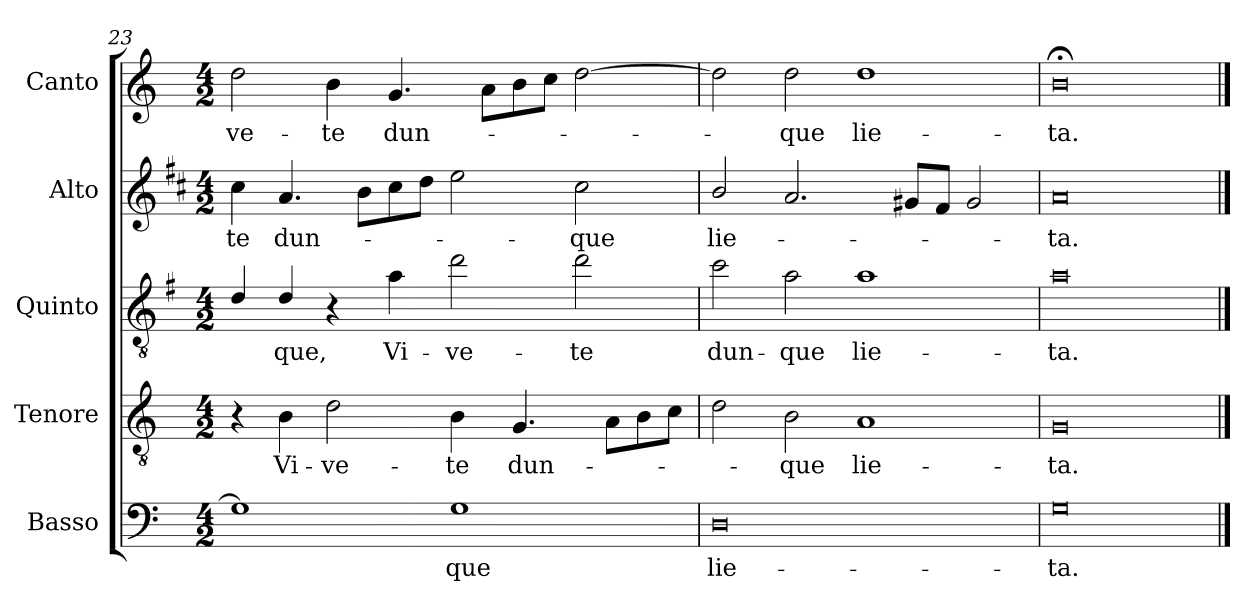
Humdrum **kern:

**kern	**text	**kern	**text	**kern	**text	**kern	**text	**kern	**text
*part5	*part5	*part4	*part4	*part3	*part3	*part2	*part2	*part1	*part1
*staff5	*staff5	*staff4	*staff4	*staff3	*staff3	*staff2	*staff2	*staff1	*staff1
*I"Basso	*	*I"Tenore	*	*I"Quinto	*	*I"Alto	*	*I"Canto	*
*I'B	*	*I'T	*	*	*	*I'A	*	*I'C	*
!!LO:PB:g=z
*clefF4	*	*clefGv2	*	*clefGv2	*	*clefG2	*	*clefG2	*
*	*	*	*	*ITrd4c7	*	*ITrd1c2	*	*	*
*k[]	*	*k[]	*	*k[]	*	*k[]	*	*k[]	*
*C:	*	*C:	*	*C:	*	*C:	*	*C:	*
*M4/2	*	*M4/2	*	*M4/2	*	*M4/2	*	*M4/2	*
=23	=23	=23	=23	=23	=23	=23	=23	=23	=23
!	!	!	!	!	!	!	!LO:LY:b	!	!LO:LY:b
1G]	.	4r	.	4G/	.	4b\	-te	2dd\	-ve-
!	!	!	!LO:LY:b	!	!LO:LY:b	!	!LO:LY:b	!	!
.	.	4B\	Vi-	4G/	-que,	4.g/	dun-	.	.
!	!	!	!LO:LY:b	!	!	!	!	!	!LO:LY:b
.	.	2d\	-ve-	4r	.	.	.	4b\	-te
.	.	.	.	.	.	8a\L	.	.	.
!	!	!	!	!	!LO:LY:b	!	!	!	!LO:LY:b
.	.	.	.	4d\	Vi-	8b\	.	4.g/	dun-
.	.	.	.	.	.	8cc\J	.	.	.
!	!LO:LY:b	!	!LO:LY:b	!	!LO:LY:b	!	!	!	!
1G	-que	4B\	-te	2g\	-ve-	2dd\	.	.	.
.	.	.	.	.	.	.	.	8a\L	.
!	!	!	!LO:LY:b	!	!	!	!	!	!
.	.	4.G/	dun-	.	.	.	.	8b\	.
.	.	.	.	.	.	.	.	8cc\J	.
!	!	!	!	!	!LO:LY:b	!	!LO:LY:b	!	!
.	.	.	.	2g\	-te	2b\	-que	[2dd\	.
.	.	8A\L	.	.	.	.	.	.	.
.	.	8B\	.	.	.	.	.	.	.
.	.	8c\J	.	.	.	.	.	.	.
=24	=24	=24	=24	=24	=24	=24	=24	=24	=24
!	!LO:LY:b	!	!	!	!LO:LY:b	!	!LO:LY:b	!	!
0D	lie-	2d\	.	2f\	dun-	2a/	lie-	2dd\]	.
!	!	!	!LO:LY:b	!	!LO:LY:b	!	!	!	!LO:LY:b
.	.	2B\	-que	2d\	-que	2.g/	.	2dd\	-que
!	!	!	!LO:LY:b	!	!LO:LY:b	!	!	!	!LO:LY:b
.	.	1A	lie-	1d	lie-	.	.	1dd	lie-
.	.	.	.	.	.	8f#X/L	.	.	.
.	.	.	.	.	.	8e/J	.	.	.
.	.	.	.	.	.	2f#/	.	.	.
=25	=25	=25	=25	=25	=25	=25	=25	=25	=25
!	!LO:LY:b	!	!LO:LY:b	!	!LO:LY:b	!	!LO:LY:b	!	!LO:LY:b
0G	-ta.	0G	-ta.	0d	-ta.	0g	-ta.	0b;<	-ta.
==	==	==	==	==	==	==	==	==	==
*-	*-	*-	*-	*-	*-	*-	*-	*-	*-
